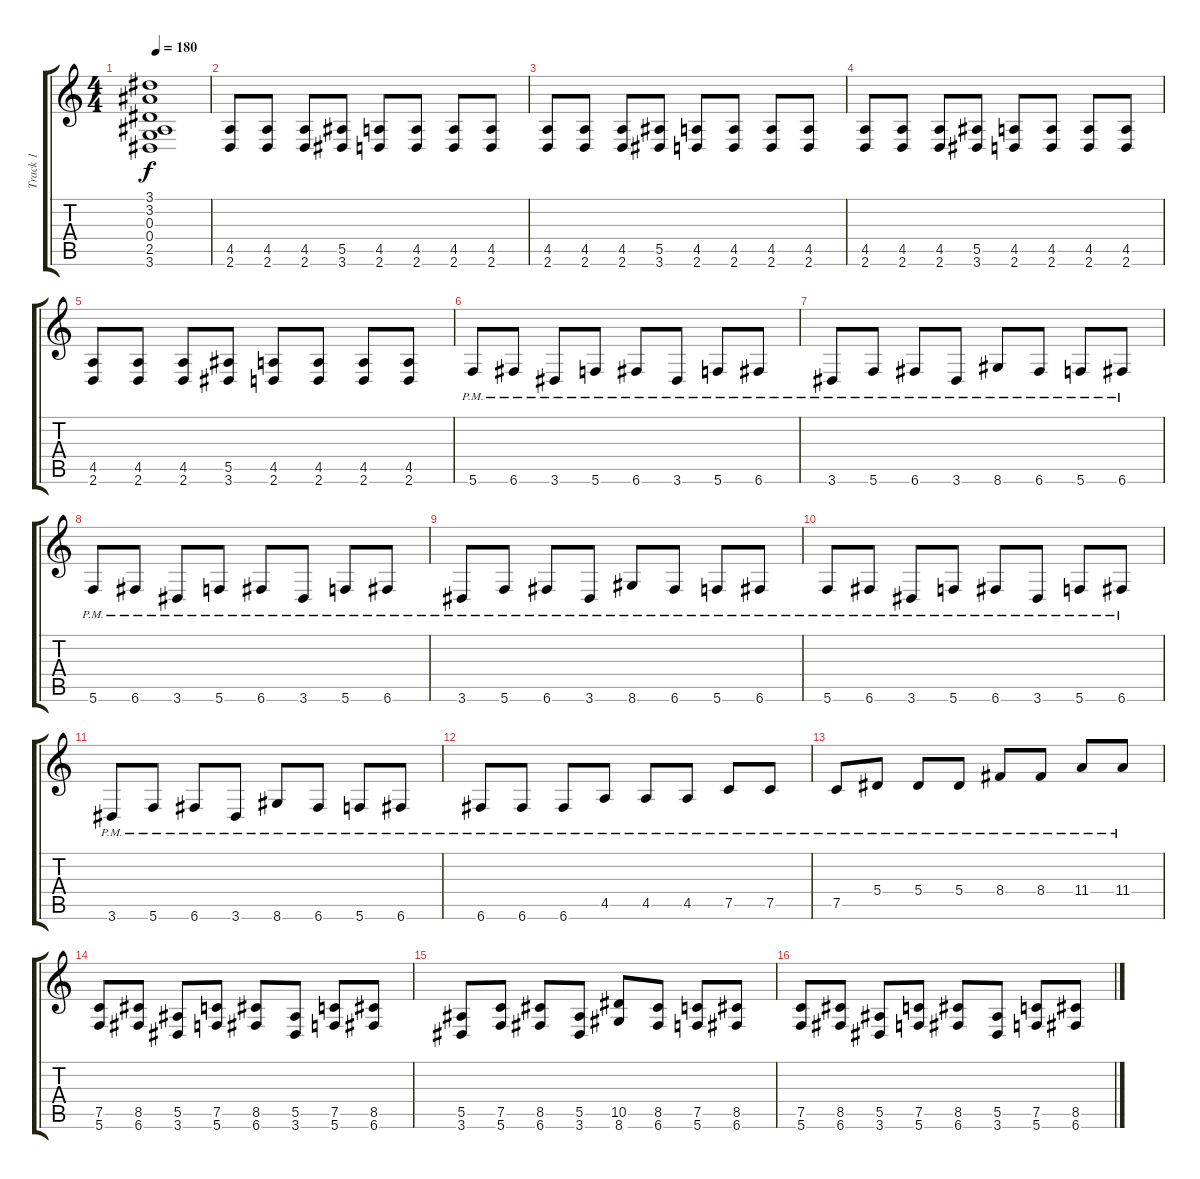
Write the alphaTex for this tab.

\track ("Track 1" "Track 1") {instrument distortionguitar}
\staff {score tabs}
\tuning (C4 G3 Eb3 Bb2 F2 C2) {hide}
\ts (4 4)
\tempo 180
\clef g2
\ks c
(3.1 3.2 0.3 0.4 2.5 3.6).1{dy f} |
(4.5 2.6).8 (4.5 2.6).8 (4.5 2.6).8 (5.5 3.6).8 (4.5 2.6).8 (4.5 2.6).8 (4.5 2.6).8 (4.5 2.6).8 |
(4.5 2.6).8 (4.5 2.6).8 (4.5 2.6).8 (5.5 3.6).8 (4.5 2.6).8 (4.5 2.6).8 (4.5 2.6).8 (4.5 2.6).8 |
(4.5 2.6).8 (4.5 2.6).8 (4.5 2.6).8 (5.5 3.6).8 (4.5 2.6).8 (4.5 2.6).8 (4.5 2.6).8 (4.5 2.6).8 |
(4.5 2.6).8 (4.5 2.6).8 (4.5 2.6).8 (5.5 3.6).8 (4.5 2.6).8 (4.5 2.6).8 (4.5 2.6).8 (4.5 2.6).8 |
5.6{pm}.8 6.6{pm}.8 3.6{pm}.8 5.6{pm}.8 6.6{pm}.8 3.6{pm}.8 5.6{pm}.8 6.6{pm}.8 |
3.6{pm}.8 5.6{pm}.8 6.6{pm}.8 3.6{pm}.8 8.6{pm}.8 6.6{pm}.8 5.6{pm}.8 6.6{pm}.8 |
5.6{pm}.8 6.6{pm}.8 3.6{pm}.8 5.6{pm}.8 6.6{pm}.8 3.6{pm}.8 5.6{pm}.8 6.6{pm}.8 |
3.6{pm}.8 5.6{pm}.8 6.6{pm}.8 3.6{pm}.8 8.6{pm}.8 6.6{pm}.8 5.6{pm}.8 6.6{pm}.8 |
5.6{pm}.8 6.6{pm}.8 3.6{pm}.8 5.6{pm}.8 6.6{pm}.8 3.6{pm}.8 5.6{pm}.8 6.6{pm}.8 |
3.6{pm}.8 5.6{pm}.8 6.6{pm}.8 3.6{pm}.8 8.6{pm}.8 6.6{pm}.8 5.6{pm}.8 6.6{pm}.8 |
6.6{pm}.8 6.6{pm}.8 6.6{pm}.8 4.5{pm}.8 4.5{pm}.8 4.5{pm}.8 7.5{pm}.8 7.5{pm}.8 |
7.5{pm}.8 5.4{pm}.8 5.4{pm}.8 5.4{pm}.8 8.4{pm}.8 8.4{pm}.8 11.4{pm}.8 11.4{pm}.8 |
(7.5 5.6).8 (8.5 6.6).8 (5.5 3.6).8 (7.5 5.6).8 (8.5 6.6).8 (5.5 3.6).8 (7.5 5.6).8 (8.5 6.6).8 |
(5.5 3.6).8 (7.5 5.6).8 (8.5 6.6).8 (5.5 3.6).8 (10.5 8.6).8 (8.5 6.6).8 (7.5 5.6).8 (8.5 6.6).8 |
(7.5 5.6).8 (8.5 6.6).8 (5.5 3.6).8 (7.5 5.6).8 (8.5 6.6).8 (5.5 3.6).8 (7.5 5.6).8 (8.5 6.6).8
